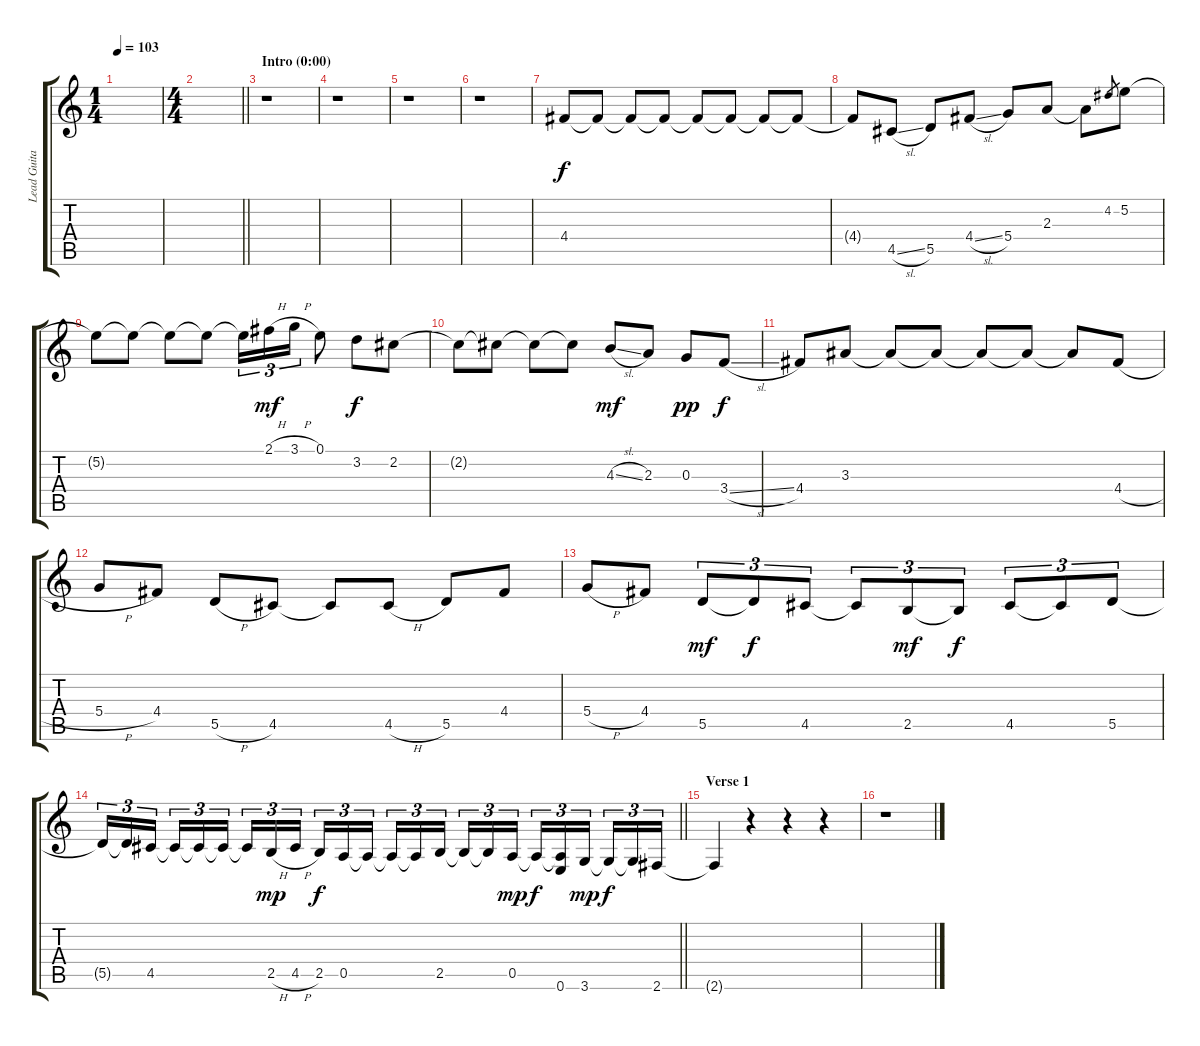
\track ("Lead Guitar (Jorma Kaukonen)" "Lead Guita") {instrument electricguitarjazz}
\staff {score tabs}
\tuning (E4 B3 G3 D3 A2 E2) {hide}
\ts (1 4)
\tempo 103
\clef g2
\ks c
|
\ts (4 4)
\barLineRight lightlight
|
\section ("" "Intro (0:00)")
r.1 |
r.1 |
r.1 |
r.1 |
4.4.8 4.4{t}.8 4.4{t}.8 4.4{t}.8 4.4{t}.8 4.4{t}.8 4.4{t}.8 4.4{t}.8 |
4.4{t}.8 4.5{sl}.8 5.5.8 4.4{sl}.8 5.4.8 2.3.8 2.3{t}.8 4.2.8{gr} 5.2.8 |
5.2{t}.8 5.2{t}.8 5.2{t}.8 5.2{t}.8 5.2{t}.16{tu (3 2)} 2.1{h}.16{tu (3 2) dy mf} 3.1{h}.16{tu (3 2)} 0.1.8 3.2.8{dy f} 2.2.8 |
2.2{t}.8 2.2{t}.8 2.2{t}.8 2.2{t}.8 4.3{sl}.8{dy mf} 2.3.8 0.3.8{dy pp} 3.4{sl}.8{dy f} |
4.4.8 3.3.8 3.3{t}.8 3.3{t}.8 3.3{t}.8 3.3{t}.8 3.3{t}.8 4.4{h}.8 |
5.4{h}.8 4.4.8 5.5{h}.8 4.5.8 4.5{t}.8 4.5{h}.8 5.5.8 4.4.8 |
5.4{h}.8 4.4.8 5.5.8{tu (3 2) dy mf} 5.5{t}.8{tu (3 2) dy f} 4.5.8{tu (3 2)} 4.5{t}.8{tu (3 2)} 2.5.8{tu (3 2) dy mf} 2.5{t}.8{tu (3 2) dy f} 4.5.8{tu (3 2)} 4.5{t}.8{tu (3 2)} 5.5.8{tu (3 2)} |
\barLineRight lightlight
5.5{t}.16{tu (3 2)} 5.5{t}.16{tu (3 2)} 4.5.16{tu (3 2) beam splitsecondary} 4.5{t}.16{tu (3 2)} 4.5{t}.16{tu (3 2)} 4.5{t}.16{tu (3 2)} 4.5{t}.16{tu (3 2)} 2.5{h}.16{tu (3 2) dy mp} 4.5{h}.16{tu (3 2) beam splitsecondary} 2.5.16{tu (3 2) dy f} 0.5.16{tu (3 2)} 0.5{t}.16{tu (3 2)} 0.5{t}.16{tu (3 2)} 0.5{t}.16{tu (3 2)} 2.5.16{tu (3 2) beam splitsecondary} 2.5{t}.16{tu (3 2)} 2.5{t}.16{tu (3 2)} 0.5.16{tu (3 2) dy mp} 0.5{t}.16{tu (3 2) dy f} (0.5{t} 0.6).16{tu (3 2)} 3.6.16{tu (3 2) dy mp beam splitsecondary} 3.6{t}.16{tu (3 2) dy f} 3.6{t}.16{tu (3 2)} 2.6.16{tu (3 2)} |
\section ("" "Verse 1")
2.6{t}.4 r.4 r.4 r.4 |
r.1
